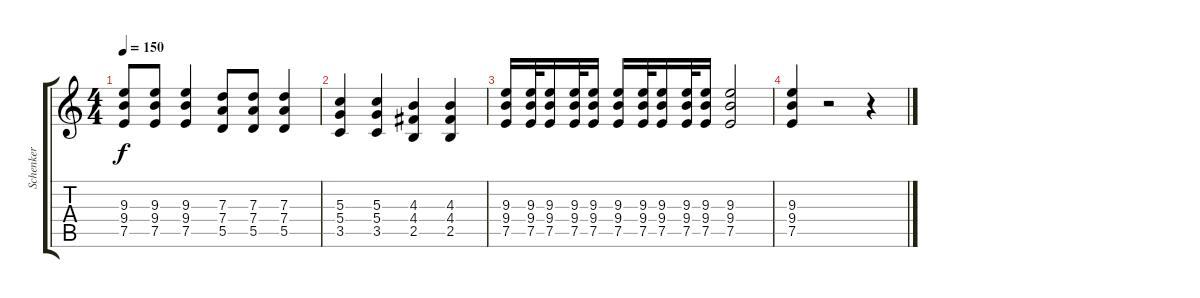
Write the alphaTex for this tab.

\track ("Schenker" "Schenker") {instrument overdrivenguitar}
\staff {score tabs}
\tuning (E4 B3 G3 D3 A2 E2) {hide}
\ts (4 4)
\tempo 150
\clef g2
\ks c
(9.3 9.4 7.5).8{dy f} (9.3 9.4 7.5).8 (9.3 9.4 7.5).4 (7.3 7.4 5.5).8 (7.3 7.4 5.5).8 (7.3 7.4 5.5).4 |
(5.3 5.4 3.5).4 (5.3 5.4 3.5).4 (4.3 4.4 2.5).4 (4.3 4.4 2.5).4 |
(9.3 9.4 7.5).16 (9.3 9.4 7.5).32 (9.3 9.4 7.5).16 (9.3 9.4 7.5).32 (9.3 9.4 7.5).16 (9.3 9.4 7.5).16 (9.3 9.4 7.5).32 (9.3 9.4 7.5).16 (9.3 9.4 7.5).32 (9.3 9.4 7.5).16 (9.3 9.4 7.5).2 |
(9.3 9.4 7.5).4 r.2 r.4
